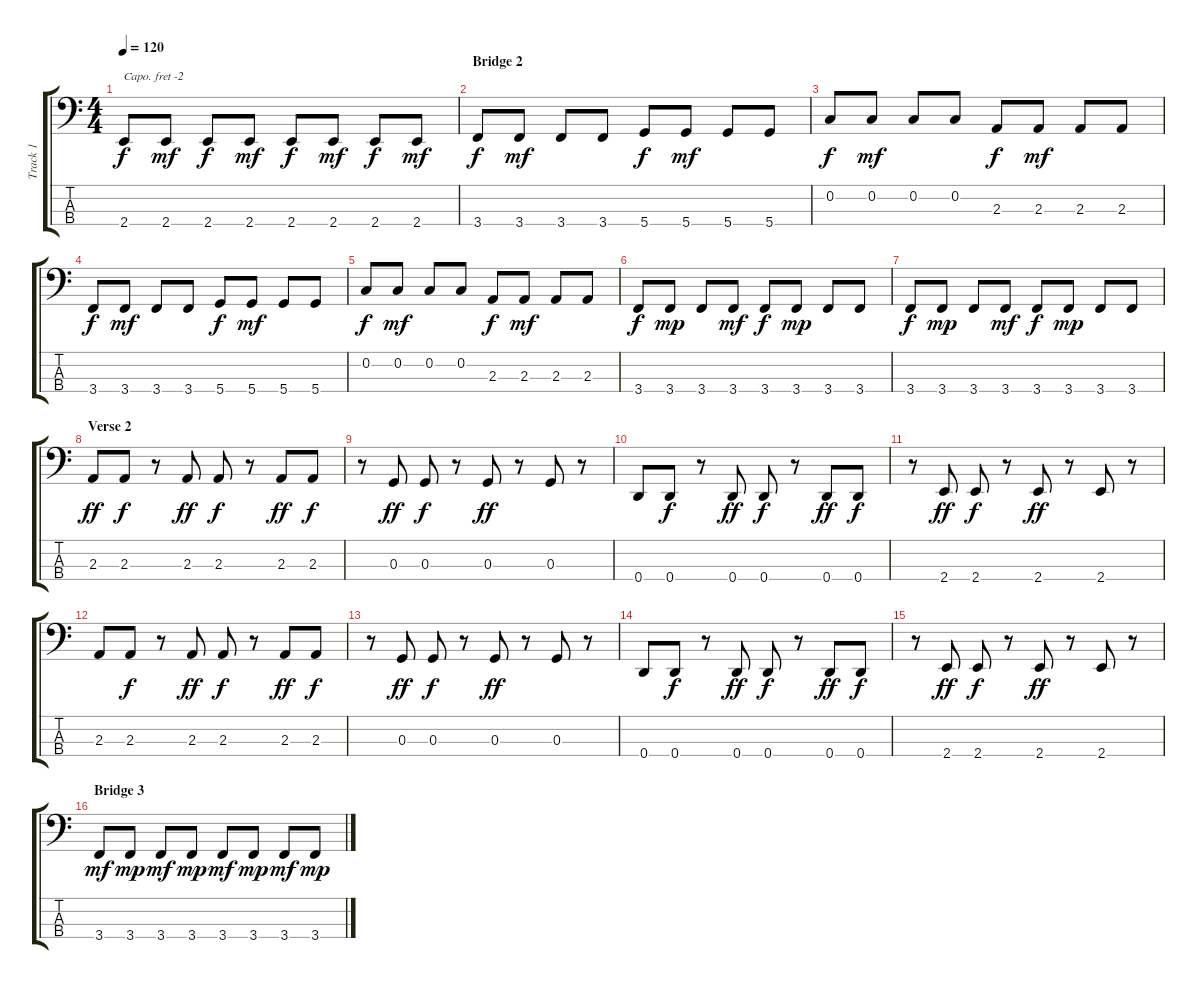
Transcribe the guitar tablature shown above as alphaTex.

\track ("Track 1" "Track 1") {instrument electricbasspick}
\staff {score tabs}
\capo -2
\tuning (G2 D2 A1 E1) {hide}
\ts (4 4)
\tempo 120
\clef f4
\ks c
2.4.8{dy f} 2.4.8{dy mf} 2.4.8{dy f} 2.4.8{dy mf} 2.4.8{dy f} 2.4.8{dy mf} 2.4.8{dy f} 2.4.8{dy mf} |
\section ("" "Bridge 2")
3.4.8{dy f} 3.4.8{dy mf} 3.4.8 3.4.8 5.4.8{dy f} 5.4.8{dy mf} 5.4.8 5.4.8 |
0.2.8{dy f} 0.2.8{dy mf} 0.2.8 0.2.8 2.3.8{dy f} 2.3.8{dy mf} 2.3.8 2.3.8 |
3.4.8{dy f} 3.4.8{dy mf} 3.4.8 3.4.8 5.4.8{dy f} 5.4.8{dy mf} 5.4.8 5.4.8 |
0.2.8{dy f} 0.2.8{dy mf} 0.2.8 0.2.8 2.3.8{dy f} 2.3.8{dy mf} 2.3.8 2.3.8 |
3.4.8{dy f} 3.4.8{dy mp} 3.4.8 3.4.8{dy mf} 3.4.8{dy f} 3.4.8{dy mp} 3.4.8 3.4.8 |
3.4.8{dy f} 3.4.8{dy mp} 3.4.8 3.4.8{dy mf} 3.4.8{dy f} 3.4.8{dy mp} 3.4.8 3.4.8 |
\section ("" "Verse 2")
2.3.8{dy ff} 2.3.8{dy f} r.8 2.3.8{dy ff} 2.3.8{dy f} r.8 2.3.8{dy ff} 2.3.8{dy f} |
r.8 0.3.8{dy ff} 0.3.8{dy f} r.8 0.3.8{dy ff} r.8 0.3.8 r.8 |
0.4.8 0.4.8{dy f} r.8 0.4.8{dy ff} 0.4.8{dy f} r.8 0.4.8{dy ff} 0.4.8{dy f} |
r.8 2.4.8{dy ff} 2.4.8{dy f} r.8 2.4.8{dy ff} r.8 2.4.8 r.8 |
2.3.8 2.3.8{dy f} r.8 2.3.8{dy ff} 2.3.8{dy f} r.8 2.3.8{dy ff} 2.3.8{dy f} |
r.8 0.3.8{dy ff} 0.3.8{dy f} r.8 0.3.8{dy ff} r.8 0.3.8 r.8 |
0.4.8 0.4.8{dy f} r.8 0.4.8{dy ff} 0.4.8{dy f} r.8 0.4.8{dy ff} 0.4.8{dy f} |
r.8 2.4.8{dy ff} 2.4.8{dy f} r.8 2.4.8{dy ff} r.8 2.4.8 r.8 |
\section ("" "Bridge 3")
3.4.8{dy mf} 3.4.8{dy mp} 3.4.8{dy mf} 3.4.8{dy mp} 3.4.8{dy mf} 3.4.8{dy mp} 3.4.8{dy mf} 3.4.8{dy mp}
